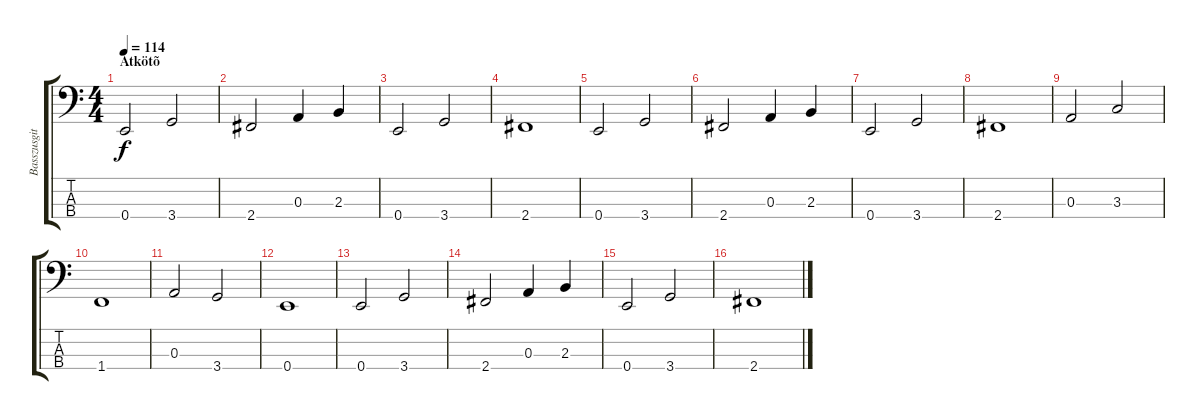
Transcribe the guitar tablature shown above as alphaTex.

\track ("Basszusgitár" "Basszusgit") {instrument electricbassfinger}
\staff {score tabs}
\tuning (G2 D2 A1 E1) {hide}
\ts (4 4)
\section ("" "Átkötõ")
\tempo 114
\clef f4
\ks c
0.4.2{dy f} 3.4.2 |
2.4.2 0.3.4 2.3.4 |
0.4.2 3.4.2 |
2.4.1 |
0.4.2 3.4.2 |
2.4.2 0.3.4 2.3.4 |
0.4.2 3.4.2 |
2.4.1 |
0.3.2 3.3.2 |
1.4.1 |
0.3.2 3.4.2 |
0.4.1 |
0.4.2 3.4.2 |
2.4.2 0.3.4 2.3.4 |
0.4.2 3.4.2 |
2.4.1
